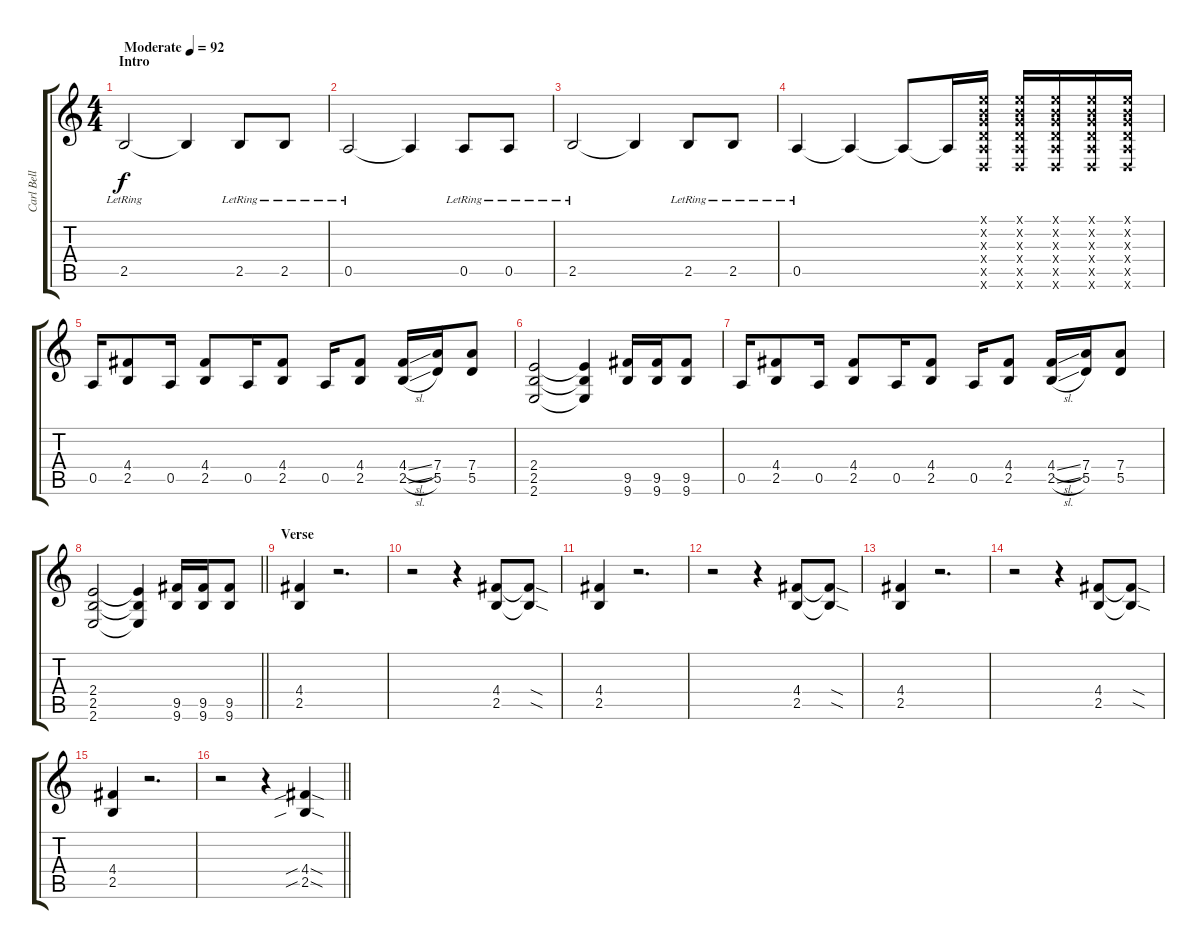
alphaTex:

\track ("Carl Bell (Rhythm Guitar)" "Carl Bell ") {instrument distortionguitar}
\staff {score tabs}
\tuning (E4 B3 G3 D3 A2 D2) {hide}
\ts (4 4)
\section ("" "Intro")
\tempo (92 "Moderate")
\clef g2
\ks c
2.5{lr}.2{dy f volume 11 instrument acousticguitarsteel} 2.5{t}.4 2.5{lr}.8 2.5{lr}.8 |
0.5{lr}.2 0.5{t}.4 0.5{lr}.8 0.5{lr}.8 |
2.5{lr}.2 2.5{t}.4 2.5{lr}.8 2.5{lr}.8 |
0.5{lr}.4 0.5{t}.4 0.5{t}.8 0.5{t}.16 (0.1{x} 0.2{x} 0.3{x} 0.4{x} 0.5{x} 0.6{x}).16{volume 16 instrument distortionguitar} (0.1{x} 0.2{x} 0.3{x} 0.4{x} 0.5{x} 0.6{x}).16 (0.1{x} 0.2{x} 0.3{x} 0.4{x} 0.5{x} 0.6{x}).16 (0.1{x} 0.2{x} 0.3{x} 0.4{x} 0.5{x} 0.6{x}).16 (0.1{x} 0.2{x} 0.3{x} 0.4{x} 0.5{x} 0.6{x}).16 |
0.5.16 (4.4 2.5).8 0.5.16 (4.4 2.5).8 0.5.16 (4.4 2.5).8 0.5.16 (4.4 2.5).8 (4.4{sl} 2.5{sl}).16 (7.4 5.5).16 (7.4 5.5).8 |
(2.4 2.5 2.6).2 (2.4{t} 2.5{t} 2.6{t}).4 (9.5 9.6).16 (9.5 9.6).16 (9.5 9.6).8 |
0.5.16 (4.4 2.5).8 0.5.16 (4.4 2.5).8 0.5.16 (4.4 2.5).8 0.5.16 (4.4 2.5).8 (4.4{sl} 2.5{sl}).16 (7.4 5.5).16 (7.4 5.5).8 |
\barLineRight lightlight
(2.4 2.5 2.6).2 (2.4{t} 2.5{t} 2.6{t}).4 (9.5 9.6).16 (9.5 9.6).16 (9.5 9.6).8 |
\section ("" "Verse")
(4.4 2.5).4 r.2{d} |
r.2 r.4 (4.4 2.5).8 (4.4{sod t} 2.5{sod t}).8 |
(4.4 2.5).4 r.2{d} |
r.2 r.4 (4.4 2.5).8 (4.4{sod t} 2.5{sod t}).8 |
(4.4 2.5).4 r.2{d} |
r.2 r.4 (4.4 2.5).8 (4.4{sod t} 2.5{sod t}).8 |
(4.4 2.5).4 r.2{d} |
\barLineRight lightlight
r.2 r.4 (4.4{sib sod} 2.5{sib sod}).4
